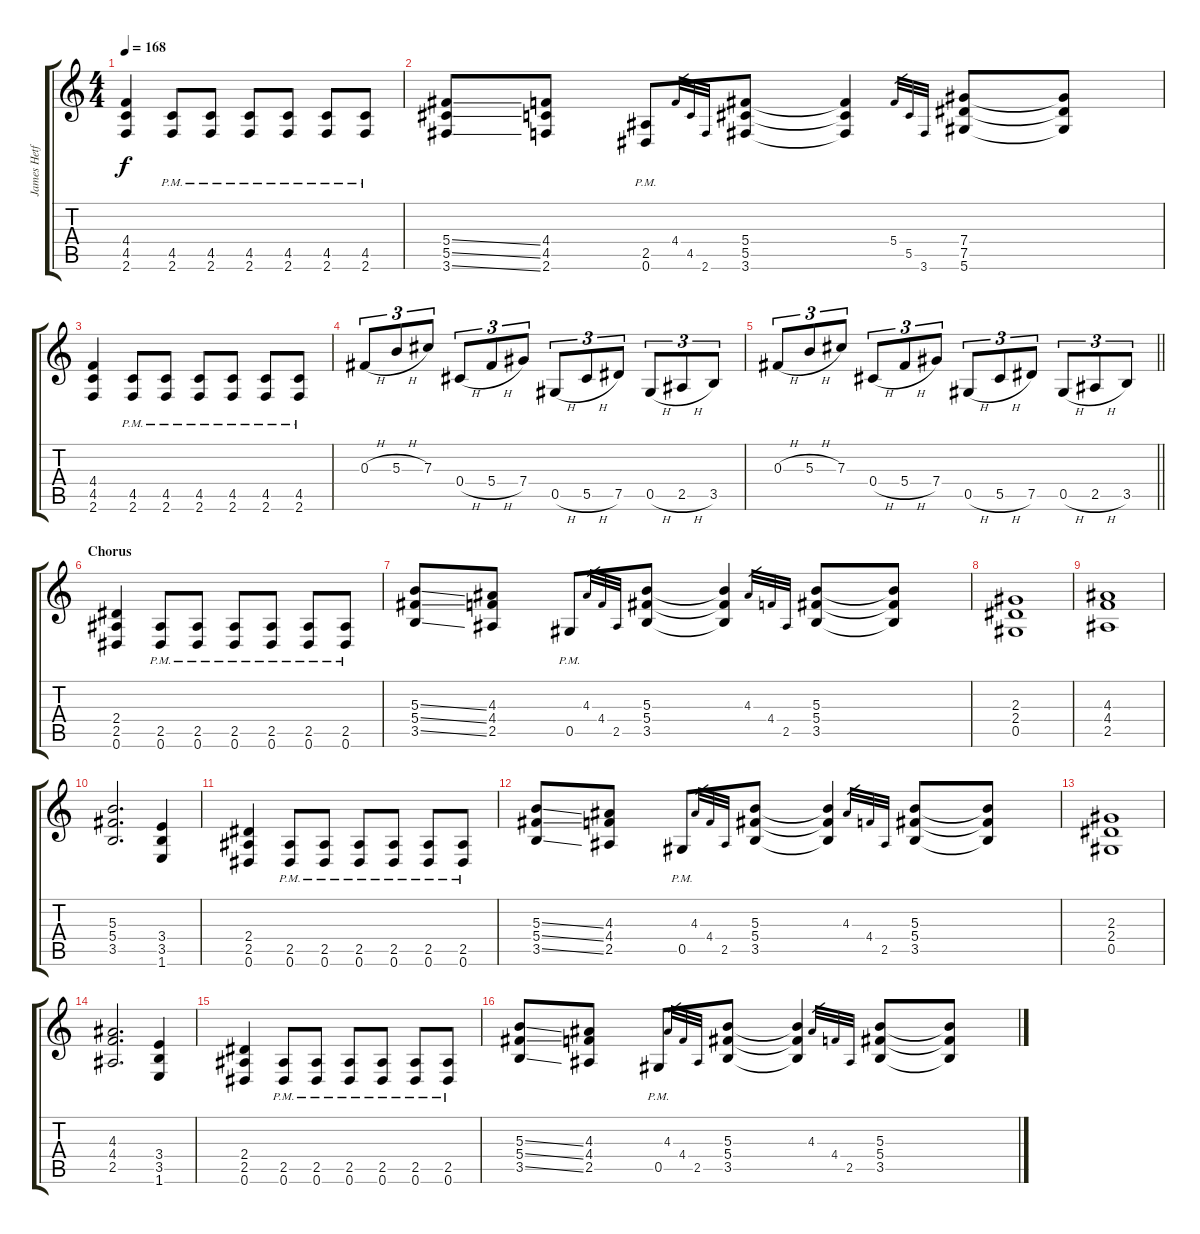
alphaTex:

\track ("James Hetfield" "James Hetf") {instrument distortionguitar}
\staff {score tabs}
\tuning (Eb4 Bb3 Gb3 Db3 Ab2 Eb2) {hide}
\ts (4 4)
\tempo 168
\clef g2
\ks c
(4.4 4.5 2.6).4{dy f} (4.5{pm} 2.6{pm}).8 (4.5{pm} 2.6{pm}).8 (4.5{pm} 2.6{pm}).8 (4.5{pm} 2.6{pm}).8 (4.5{pm} 2.6{pm}).8 (4.5{pm} 2.6{pm}).8 |
(5.4{ss} 5.5{ss} 3.6{ss}).8 (4.4 4.5 2.6).8 (2.5{pm} 0.6{pm}).8 4.4.32{gr} 4.5.32{gr} 2.6.32{gr} (5.4 5.5 3.6).8 (5.4{t} 5.5{t} 3.6{t}).4 5.4.32{gr} 5.5.32{gr} 3.6.32{gr} (7.4 7.5 5.6).8 (7.4{t} 7.5{t} 5.6{t}).8 |
(4.4 4.5 2.6).4 (4.5{pm} 2.6{pm}).8 (4.5{pm} 2.6{pm}).8 (4.5{pm} 2.6{pm}).8 (4.5{pm} 2.6{pm}).8 (4.5{pm} 2.6{pm}).8 (4.5{pm} 2.6{pm}).8 |
0.3{h}.8{tu (3 2)} 5.3{h}.8{tu (3 2)} 7.3.8{tu (3 2)} 0.4{h}.8{tu (3 2)} 5.4{h}.8{tu (3 2)} 7.4.8{tu (3 2)} 0.5{h}.8{tu (3 2)} 5.5{h}.8{tu (3 2)} 7.5.8{tu (3 2)} 0.5{h}.8{tu (3 2)} 2.5{h}.8{tu (3 2)} 3.5.8{tu (3 2)} |
\barLineRight lightlight
0.3{h}.8{tu (3 2)} 5.3{h}.8{tu (3 2)} 7.3.8{tu (3 2)} 0.4{h}.8{tu (3 2)} 5.4{h}.8{tu (3 2)} 7.4.8{tu (3 2)} 0.5{h}.8{tu (3 2)} 5.5{h}.8{tu (3 2)} 7.5.8{tu (3 2)} 0.5{h}.8{tu (3 2)} 2.5{h}.8{tu (3 2)} 3.5.8{tu (3 2)} |
\section ("" "Chorus")
(2.4 2.5 0.6).4 (2.5{pm} 0.6{pm}).8 (2.5{pm} 0.6{pm}).8 (2.5{pm} 0.6{pm}).8 (2.5{pm} 0.6{pm}).8 (2.5{pm} 0.6{pm}).8 (2.5{pm} 0.6{pm}).8 |
(5.3{ss} 5.4{ss} 3.5{ss}).8 (4.3 4.4 2.5).8 0.5{pm}.8 4.3.32{gr} 4.4.32{gr} 2.5.32{gr} (5.3 5.4 3.5).8 (5.3{t} 5.4{t} 3.5{t}).4 4.3.32{gr} 4.4.32{gr} 2.5.32{gr} (5.3 5.4 3.5).8 (5.3{t} 5.4{t} 3.5{t}).8 |
(2.3 2.4 0.5).1 |
(4.3 4.4 2.5).1 |
(5.3 5.4 3.5).2{d} (3.4 3.5 1.6).4 |
(2.4 2.5 0.6).4 (2.5{pm} 0.6{pm}).8 (2.5{pm} 0.6{pm}).8 (2.5{pm} 0.6{pm}).8 (2.5{pm} 0.6{pm}).8 (2.5{pm} 0.6{pm}).8 (2.5{pm} 0.6{pm}).8 |
(5.3{ss} 5.4{ss} 3.5{ss}).8 (4.3 4.4 2.5).8 0.5{pm}.8 4.3.32{gr} 4.4.32{gr} 2.5.32{gr} (5.3 5.4 3.5).8 (5.3{t} 5.4{t} 3.5{t}).4 4.3.32{gr} 4.4.32{gr} 2.5.32{gr} (5.3 5.4 3.5).8 (5.3{t} 5.4{t} 3.5{t}).8 |
(2.3 2.4 0.5).1 |
(4.3 4.4 2.5).2{d} (3.4 3.5 1.6).4 |
(2.4 2.5 0.6).4 (2.5{pm} 0.6{pm}).8 (2.5{pm} 0.6{pm}).8 (2.5{pm} 0.6{pm}).8 (2.5{pm} 0.6{pm}).8 (2.5{pm} 0.6{pm}).8 (2.5{pm} 0.6{pm}).8 |
(5.3{ss} 5.4{ss} 3.5{ss}).8 (4.3 4.4 2.5).8 0.5{pm}.8 4.3.32{gr} 4.4.32{gr} 2.5.32{gr} (5.3 5.4 3.5).8 (5.3{t} 5.4{t} 3.5{t}).4 4.3.32{gr} 4.4.32{gr} 2.5.32{gr} (5.3 5.4 3.5).8 (5.3{t} 5.4{t} 3.5{t}).8
